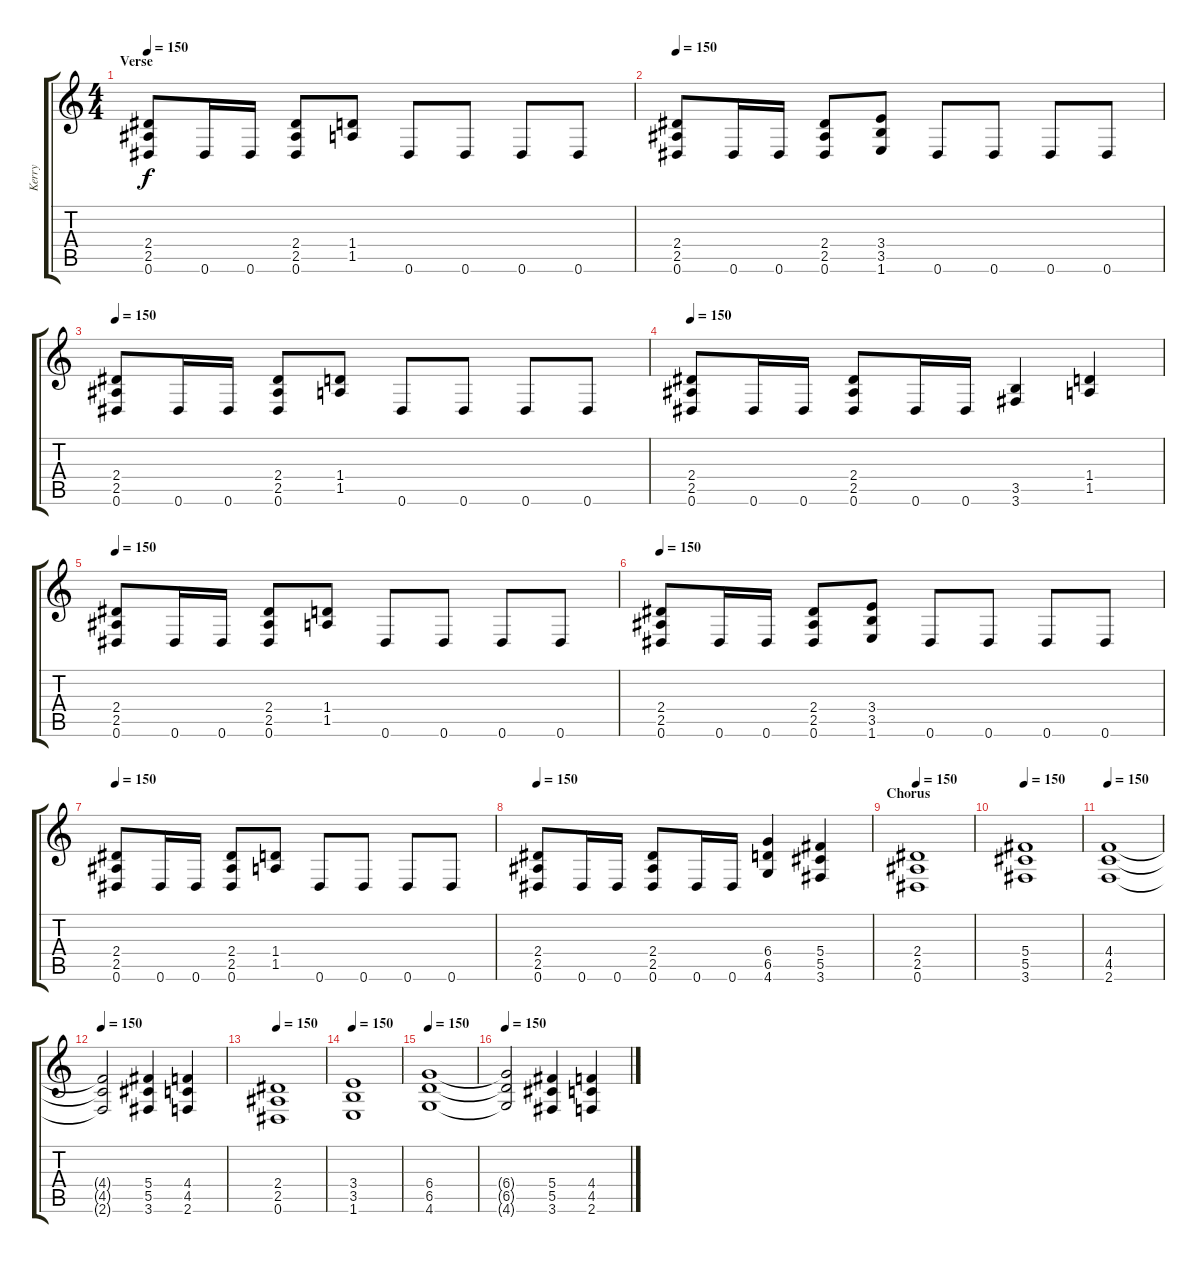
\track ("Kerry" "Kerry") {instrument distortionguitar}
\staff {score tabs}
\tuning (Eb4 Bb3 Gb3 Db3 Ab2 Eb2) {hide}
\ts (4 4)
\section ("" "Verse")
\tempo 150
\clef g2
\ks c
(2.4 2.5 0.6).8{dy f} 0.6.16 0.6.16 (2.4 2.5 0.6).8 (1.4 1.5).8 0.6.8 0.6.8 0.6.8 0.6.8 |
\tempo 150
(2.4 2.5 0.6).8 0.6.16 0.6.16 (2.4 2.5 0.6).8 (3.4 3.5 1.6).8 0.6.8 0.6.8 0.6.8 0.6.8 |
\tempo 150
(2.4 2.5 0.6).8 0.6.16 0.6.16 (2.4 2.5 0.6).8 (1.4 1.5).8 0.6.8 0.6.8 0.6.8 0.6.8 |
\tempo 150
(2.4 2.5 0.6).8 0.6.16 0.6.16 (2.4 2.5 0.6).8 0.6.16 0.6.16 (3.5 3.6).4 (1.4 1.5).4 |
\tempo 150
(2.4 2.5 0.6).8 0.6.16 0.6.16 (2.4 2.5 0.6).8 (1.4 1.5).8 0.6.8 0.6.8 0.6.8 0.6.8 |
\tempo 150
(2.4 2.5 0.6).8 0.6.16 0.6.16 (2.4 2.5 0.6).8 (3.4 3.5 1.6).8 0.6.8 0.6.8 0.6.8 0.6.8 |
\tempo 150
(2.4 2.5 0.6).8 0.6.16 0.6.16 (2.4 2.5 0.6).8 (1.4 1.5).8 0.6.8 0.6.8 0.6.8 0.6.8 |
\tempo 150
(2.4 2.5 0.6).8 0.6.16 0.6.16 (2.4 2.5 0.6).8 0.6.16 0.6.16 (6.4 6.5 4.6).4 (5.4 5.5 3.6).4 |
\section ("" "Chorus")
\tempo 150
(2.4 2.5 0.6).1 |
\tempo 150
(5.4 5.5 3.6).1 |
\tempo 150
(4.4 4.5 2.6).1 |
\tempo 150
(4.4{t} 4.5{t} 2.6{t}).2 (5.4 5.5 3.6).4 (4.4 4.5 2.6).4 |
\tempo 150
(2.4 2.5 0.6).1 |
\tempo 150
(3.4 3.5 1.6).1 |
\tempo 150
(6.4 6.5 4.6).1 |
\tempo 150
(6.4{t} 6.5{t} 4.6{t}).2 (5.4 5.5 3.6).4 (4.4 4.5 2.6).4
